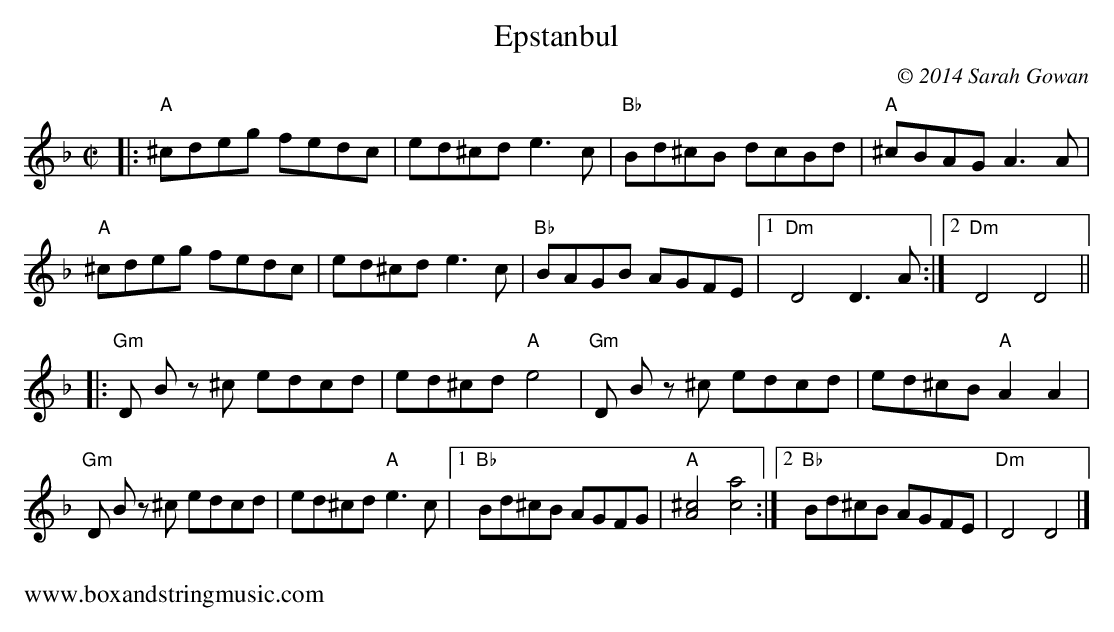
X:1
T:Epstanbul
C:© 2014 Sarah Gowan
M:C|
K:Dm
|:"A"^cdeg fedc| ed^cde3 c|"Bb"Bd^cB dcBd |"A"^cBAG A3 A|
"A"^cdeg fedc| ed^cde3 c|"Bb"BAGB AGFE|1"Dm"D4 D3A:|2"Dm"D4D4||
|:"Gm"D Bz ^c edcd|ed^cd "A"e4|"Gm"D Bz ^c edcd|ed^cB  "A"A2A2|
"Gm"D Bz ^c edcd|ed^cd "A"e3c|1"Bb"Bd^cB AGFG|"A"[A4^c4][a4c4]:|2"Bb"Bd^cB AGFE|"Dm"D4 D4|]
